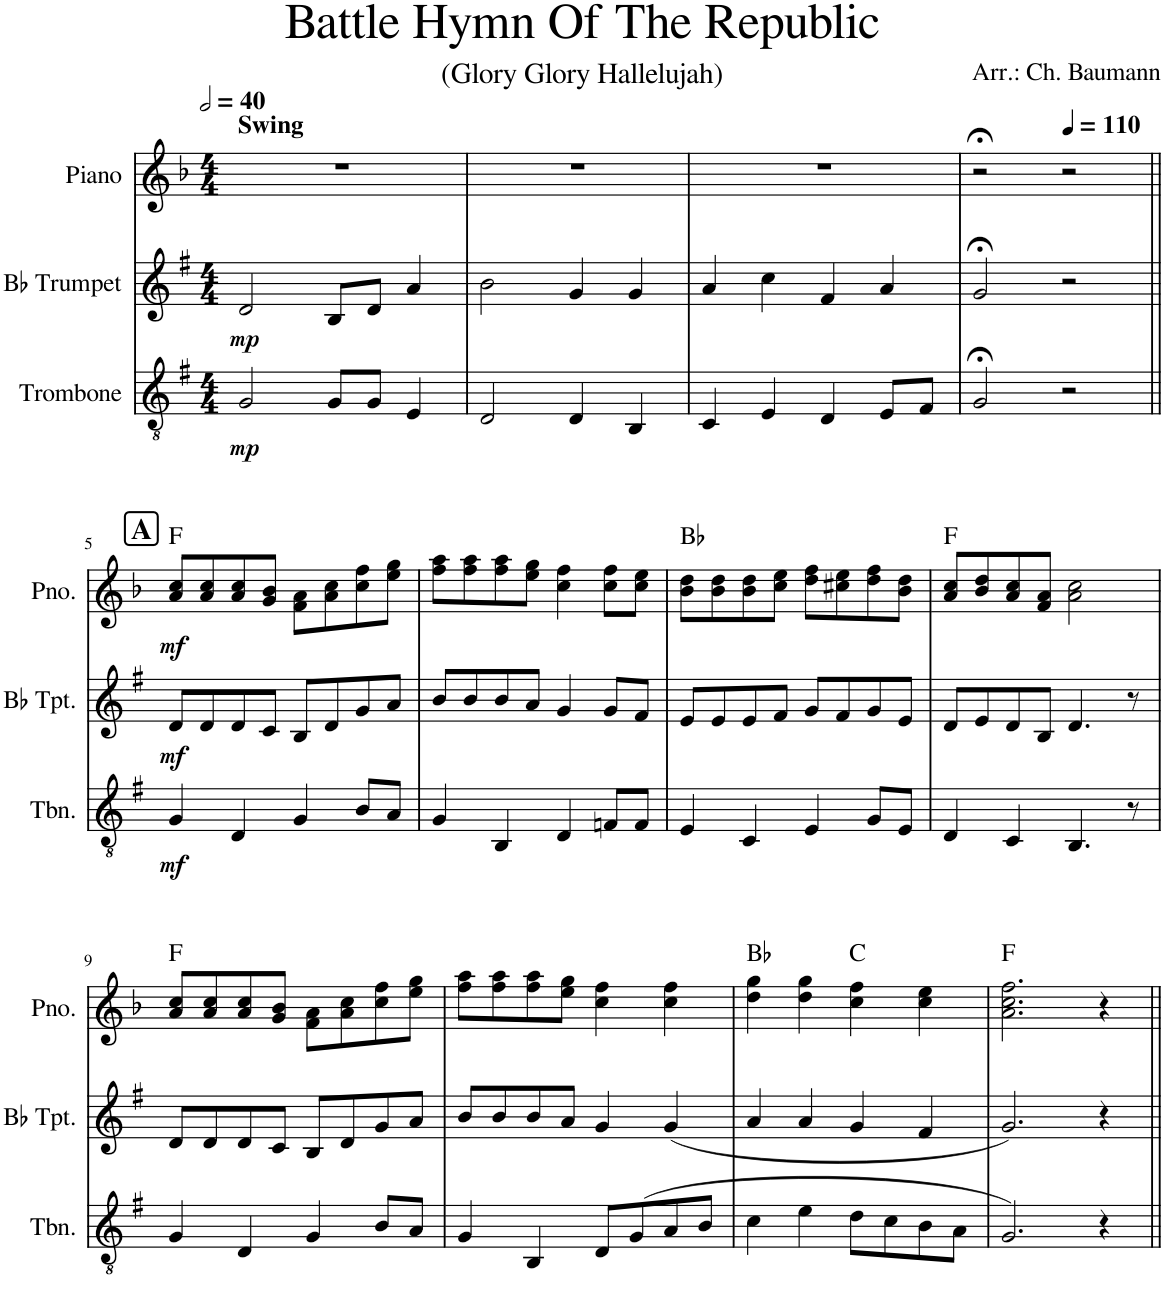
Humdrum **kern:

**kern	**dynam	**kern	**dynam	**kern	**dynam	**harte
*part3	*part3	*part2	*part2	*part1	*part1	*part1
*staff3	*staff3	*staff2	*staff2	*staff1	*staff1	*
*I"Trombone	*	*I"Bb Trumpet	*	*I"Piano	*	*
*I'Tbn.	*	*I'Bb Tpt.	*	*I'Pno.	*	*
*clefGv2	*	*clefG2	*	*clefG2	*	*
*Trd1c2	*	*Trd1c2	*	*	*	*
*k[f#]	*	*k[f#]	*	*k[b-]	*	*
*M4/4	*	*M4/4	*	*M4/4	*	*
*MM80	*	*MM80	*	*MM80	*	*
=1	=1	=1	=1	=1	=1	=1
!	!	!	!	!LO:TX:a:B:t=Swing	!	!
!	!LO:DY:b	!	!LO:DY:b	!	!	!
2G/	mp	2d/	mp	1r	.	.
8G/L	.	8B/L	.	.	.	.
8G/J	.	8d/J	.	.	.	.
4E/	.	4a/	.	.	.	.
=2	=2	=2	=2	=2	=2	=2
2D/	.	2b\	.	1r	.	.
4D/	.	4g/	.	.	.	.
4BB/	.	4g/	.	.	.	.
=3	=3	=3	=3	=3	=3	=3
4C/	.	4a/	.	1r	.	.
4E/	.	4cc\	.	.	.	.
4D/	.	4f#/	.	.	.	.
8E/L	.	4a/	.	.	.	.
8F#/J	.	.	.	.	.	.
=4	=4	=4	=4	=4	=4	=4
2G;</	.	2g;</	.	2r;<	.	.
*	*	*	*	*MM110	*	*
2r	.	2r	.	2r	.	.
!!LO:LB:g=z
!!LO:REH:place=s1:a:B:cj:fs=14:t=A
=5||	=5||	=5||	=5||	=5||	=5||	=5||
!	!LO:DY:b	!	!LO:DY:b	!	!LO:DY:b	!
4G/	mf	8d/L	mf	8a/ 8cc/L	mf	F:maj
.	.	8d/	.	8a/ 8cc/	.	.
4D/	.	8d/	.	8a/ 8cc/	.	.
.	.	8c/J	.	8g/ 8b-/J	.	.
4G/	.	8B/L	.	8f\ 8a\L	.	.
.	.	8d/	.	8a\ 8cc\	.	.
8B/L	.	8g/	.	8cc\ 8ff\	.	.
8A/J	.	8a/J	.	8ee\ 8gg\J	.	.
=6	=6	=6	=6	=6	=6	=6
4G/	.	8b/L	.	8ff\ 8aa\L	.	.
.	.	8b/	.	8ff\ 8aa\	.	.
4BB/	.	8b/	.	8ff\ 8aa\	.	.
.	.	8a/J	.	8ee\ 8gg\J	.	.
4D/	.	4g/	.	4cc\ 4ff\	.	.
8Fn/L	.	8g/L	.	8cc\ 8ff\L	.	.
8F/J	.	8f#/J	.	8cc\ 8ee\J	.	.
=7	=7	=7	=7	=7	=7	=7
4E/	.	8e/L	.	8b-\ 8dd\L	.	Bb:maj
.	.	8e/	.	8b-\ 8dd\	.	.
4C/	.	8e/	.	8b-\ 8dd\	.	.
.	.	8f#/J	.	8cc\ 8ee\J	.	.
4E/	.	8g/L	.	8dd\ 8ff\L	.	.
.	.	8f#/	.	8cc#X\ 8ee\	.	.
8G/L	.	8g/	.	8dd\ 8ff\	.	.
8E/J	.	8e/J	.	8b-\ 8dd\J	.	.
=8	=8	=8	=8	=8	=8	=8
4D/	.	8d/L	.	8a/ 8cc/L	.	F:maj
.	.	8e/	.	8b-/ 8dd/	.	.
4C/	.	8d/	.	8a/ 8cc/	.	.
.	.	8B/J	.	8f/ 8a/J	.	.
4.BB/	.	4.d/	.	2a\ 2cc\	.	.
8r	.	8r	.	.	.	.
!!LO:LB:g=z
=9	=9	=9	=9	=9	=9	=9
4G/	.	8d/L	.	8a/ 8cc/L	.	F:maj
.	.	8d/	.	8a/ 8cc/	.	.
4D/	.	8d/	.	8a/ 8cc/	.	.
.	.	8c/J	.	8g/ 8b-/J	.	.
4G/	.	8B/L	.	8f\ 8a\L	.	.
.	.	8d/	.	8a\ 8cc\	.	.
8B/L	.	8g/	.	8cc\ 8ff\	.	.
8A/J	.	8a/J	.	8ee\ 8gg\J	.	.
=10	=10	=10	=10	=10	=10	=10
4G/	.	8b/L	.	8ff\ 8aa\L	.	.
.	.	8b/	.	8ff\ 8aa\	.	.
4BB/	.	8b/	.	8ff\ 8aa\	.	.
.	.	8a/J	.	8ee\ 8gg\J	.	.
8D/L	.	4g/	.	4cc\ 4ff\	.	.
(8G/	.	.	.	.	.	.
8A/	.	(4g/	.	4cc\ 4ff\	.	.
8B/J	.	.	.	.	.	.
=11	=11	=11	=11	=11	=11	=11
4c\	.	4a/	.	4dd\ 4gg\	.	Bb:maj
4e\	.	4a/	.	4dd\ 4gg\	.	.
8d\L	.	4g/	.	4cc\ 4ff\	.	C:maj
8c\	.	.	.	.	.	.
8B\	.	4f#/	.	4cc\ 4ee\	.	.
8A\J	.	.	.	.	.	.
=12	=12	=12	=12	=12	=12	=12
2.G/)	.	2.g/)	.	2.a\ 2.cc\ 2.ff\	.	F:maj
4r	.	4r	.	4r	.	.
=||	=||	=||	=||	=||	=||	=||
*-	*-	*-	*-	*-	*-	*-
